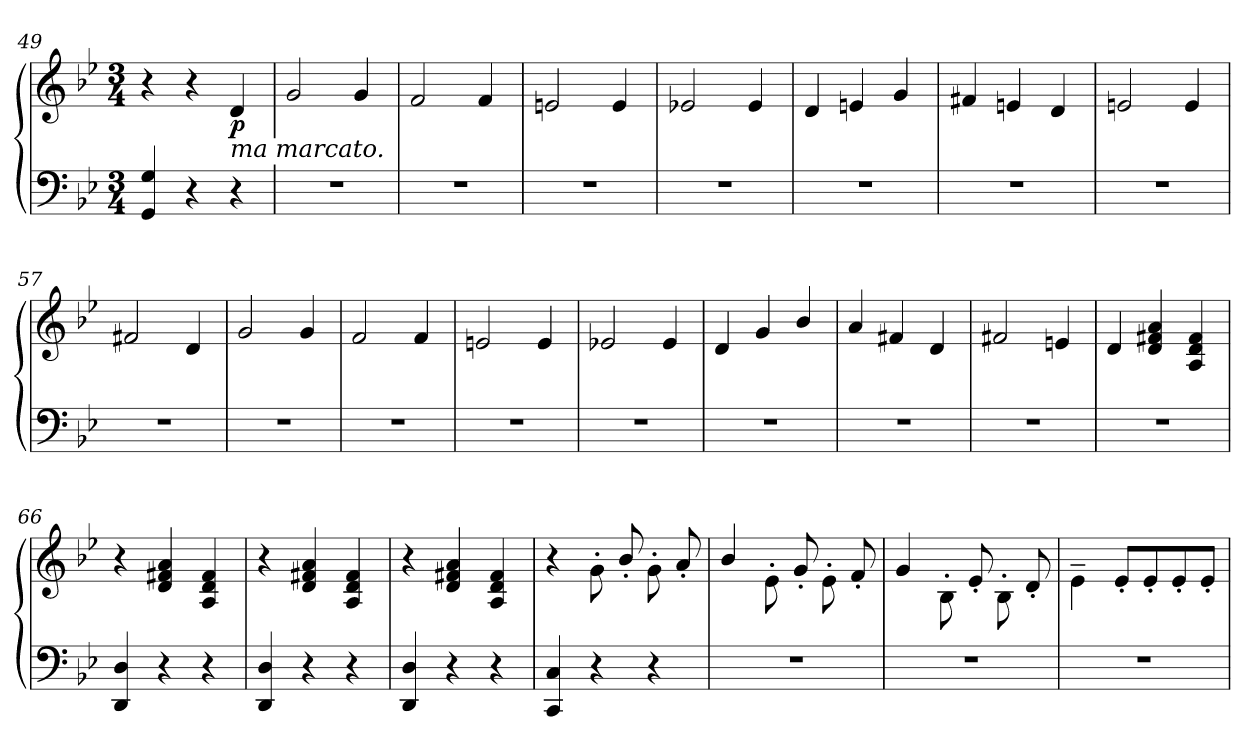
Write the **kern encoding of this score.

**kern	**kern	**dynam
*part1	*part1	*part1
*staff2	*staff1	*staff1/2
*clefF4	*clefG2	*
*k[b-e-]	*k[b-e-]	*
*B-:	*B-:	*
*M3/4	*M3/4	*
=49	=49	=49
4GG/ 4G/	4r	.
4r	4r	.
!	!LO:TX:b:i:t=ma marcato.	!
!	!	!LO:DY:b
4r	4d/	p
=50	=50	=50
2.r	2g/	.
.	4g/	.
=51	=51	=51
2.r	2f/	.
.	4f/	.
=52	=52	=52
2.r	2en/	.
.	4e/	.
=53	=53	=53
2.r	2e-X/	.
.	4e-/	.
=54	=54	=54
2.r	4d/	.
.	4en/	.
.	4g/	.
=55	=55	=55
2.r	4f#X/	.
.	4en/	.
.	4d/	.
=56	=56	=56
2.r	2en/	.
.	4e/	.
=57	=57	=57
2.r	2f#X/	.
.	4d/	.
!!LO:LB:g=z
=58	=58	=58
2.r	2g/	.
.	4g/	.
=59	=59	=59
2.r	2f/	.
.	4f/	.
=60	=60	=60
2.r	2en/	.
.	4e/	.
=61	=61	=61
2.r	2e-X/	.
.	4e-/	.
=62	=62	=62
2.r	4d/	.
.	4g/	.
.	4b-/	.
=63	=63	=63
2.r	4a/	.
.	4f#X/	.
.	4d/	.
=64	=64	=64
2.r	2f#X/	.
.	4en/	.
=65	=65	=65
2.r	4d/	.
.	4d/ 4f#X/ 4a/	.
.	4A/ 4d/ 4f#/	.
=66	=66	=66
4DD/ 4D/	4r	.
4r	4d/ 4f#X/ 4a/	.
4r	4A/ 4d/ 4f#/	.
=67	=67	=67
4DD/ 4D/	4r	.
4r	4d/ 4f#X/ 4a/	.
4r	4A/ 4d/ 4f#/	.
!!LO:LB:g=z
=68	=68	=68
4DD/ 4D/	4r	.
4r	4d/ 4f#X/ 4a/	.
4r	4A/ 4d/ 4f#/	.
=69	=69	=69
4CC/ 4C/	4r	.
4r	8g'>\	.
.	8b-'</	.
4r	8g'>\	.
.	8a'</	.
=70	=70	=70
2.r	4b-/	.
.	8e-'>\	.
.	8g'</	.
.	8e-'>\	.
.	8f'</	.
=71	=71	=71
2.r	4g/	.
.	8B-'>\	.
.	8e-'</	.
.	8B-'>\	.
.	8d'</	.
=72	=72	=72
2.r	4e-~<\	.
.	8e-'</L	.
.	8e-'</	.
.	8e-'</	.
.	8e-'</J	.
=	=	=
*-	*-	*-
